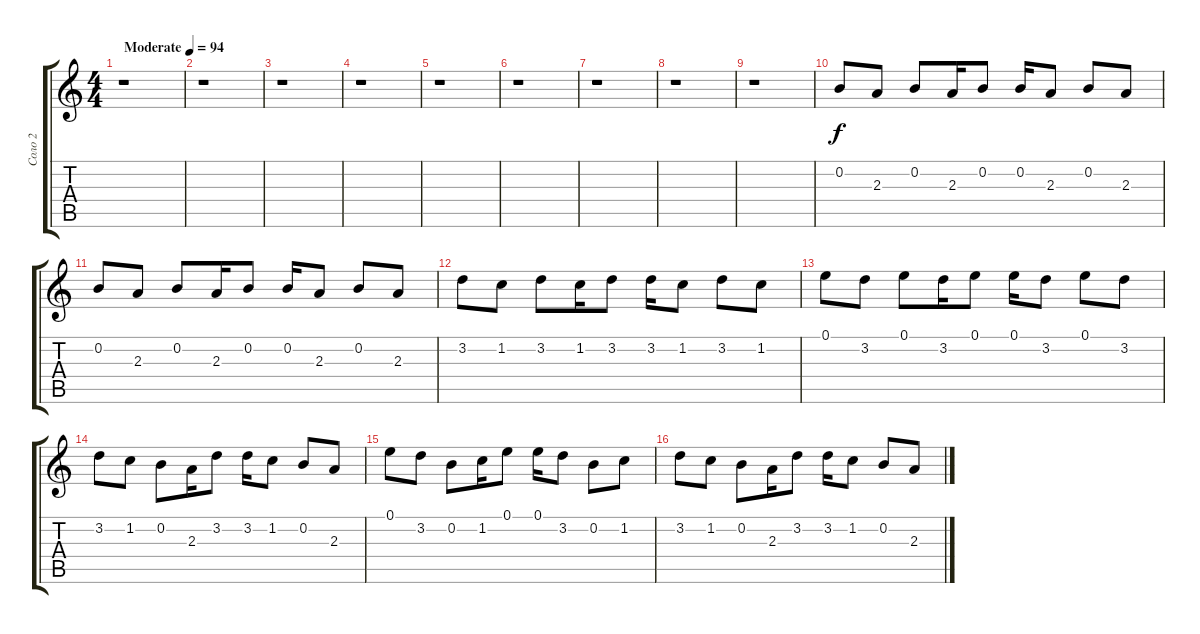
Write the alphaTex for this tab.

\track ("Соло 2" "Соло 2") {instrument overdrivenguitar}
\staff {score tabs}
\tuning (E4 B3 G3 D3 A2 E2) {hide}
\ts (4 4)
\tempo (94 "Moderate")
\clef g2
\ks c
r.1{dy f instrument overdrivenguitar} |
r.1 |
r.1 |
r.1 |
r.1 |
r.1 |
r.1 |
r.1 |
r.1 |
0.2.8 2.3.8 0.2.8 2.3.16 0.2.8 0.2.16 2.3.8 0.2.8 2.3.8 |
0.2.8 2.3.8 0.2.8 2.3.16 0.2.8 0.2.16 2.3.8 0.2.8 2.3.8 |
3.2.8 1.2.8 3.2.8 1.2.16 3.2.8 3.2.16 1.2.8 3.2.8 1.2.8 |
0.1.8 3.2.8 0.1.8 3.2.16 0.1.8 0.1.16 3.2.8 0.1.8 3.2.8 |
3.2.8 1.2.8 0.2.8 2.3.16 3.2.8 3.2.16 1.2.8 0.2.8 2.3.8 |
0.1.8 3.2.8 0.2.8 1.2.16 0.1.8 0.1.16 3.2.8 0.2.8 1.2.8 |
3.2.8 1.2.8 0.2.8 2.3.16 3.2.8 3.2.16 1.2.8 0.2.8 2.3.8
